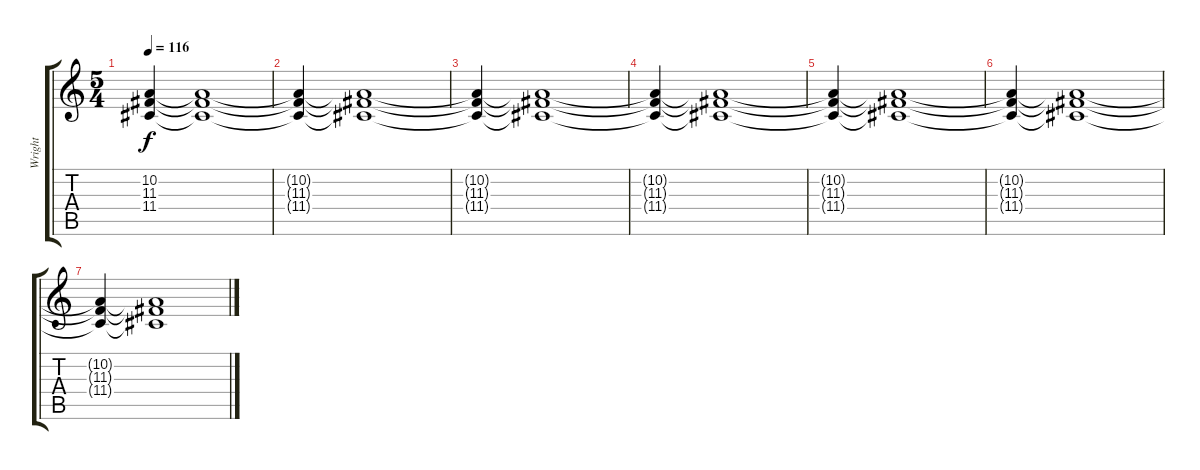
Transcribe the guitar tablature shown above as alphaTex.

\track ("Wright" "Wright") {instrument pad2warm}
\staff {score tabs}
\tuning (E4 B3 G3 D3 A2 E2) {hide}
\ts (5 4)
\tempo 116
\clef g2
\ks c
(10.2{t} 11.3{t} 11.4{t}).4{dy f} (10.2{t} 11.3{t} 11.4{t}).1 |
(10.2{t} 11.3{t} 11.4{t}).4 (10.2{t} 11.3{t} 11.4{t}).1 |
(10.2{t} 11.3{t} 11.4{t}).4{volume 11} (10.2{t} 11.3{t} 11.4{t}).1 |
(10.2{t} 11.3{t} 11.4{t}).4 (10.2{t} 11.3{t} 11.4{t}).1{volume 8} |
(10.2{t} 11.3{t} 11.4{t}).4 (10.2{t} 11.3{t} 11.4{t}).1{volume 6} |
(10.2{t} 11.3{t} 11.4{t}).4 (10.2{t} 11.3{t} 11.4{t}).1{volume 4} |
(10.2{t} 11.3{t} 11.4{t}).4{volume 1} (10.2{t} 11.3{t} 11.4{t}).1
